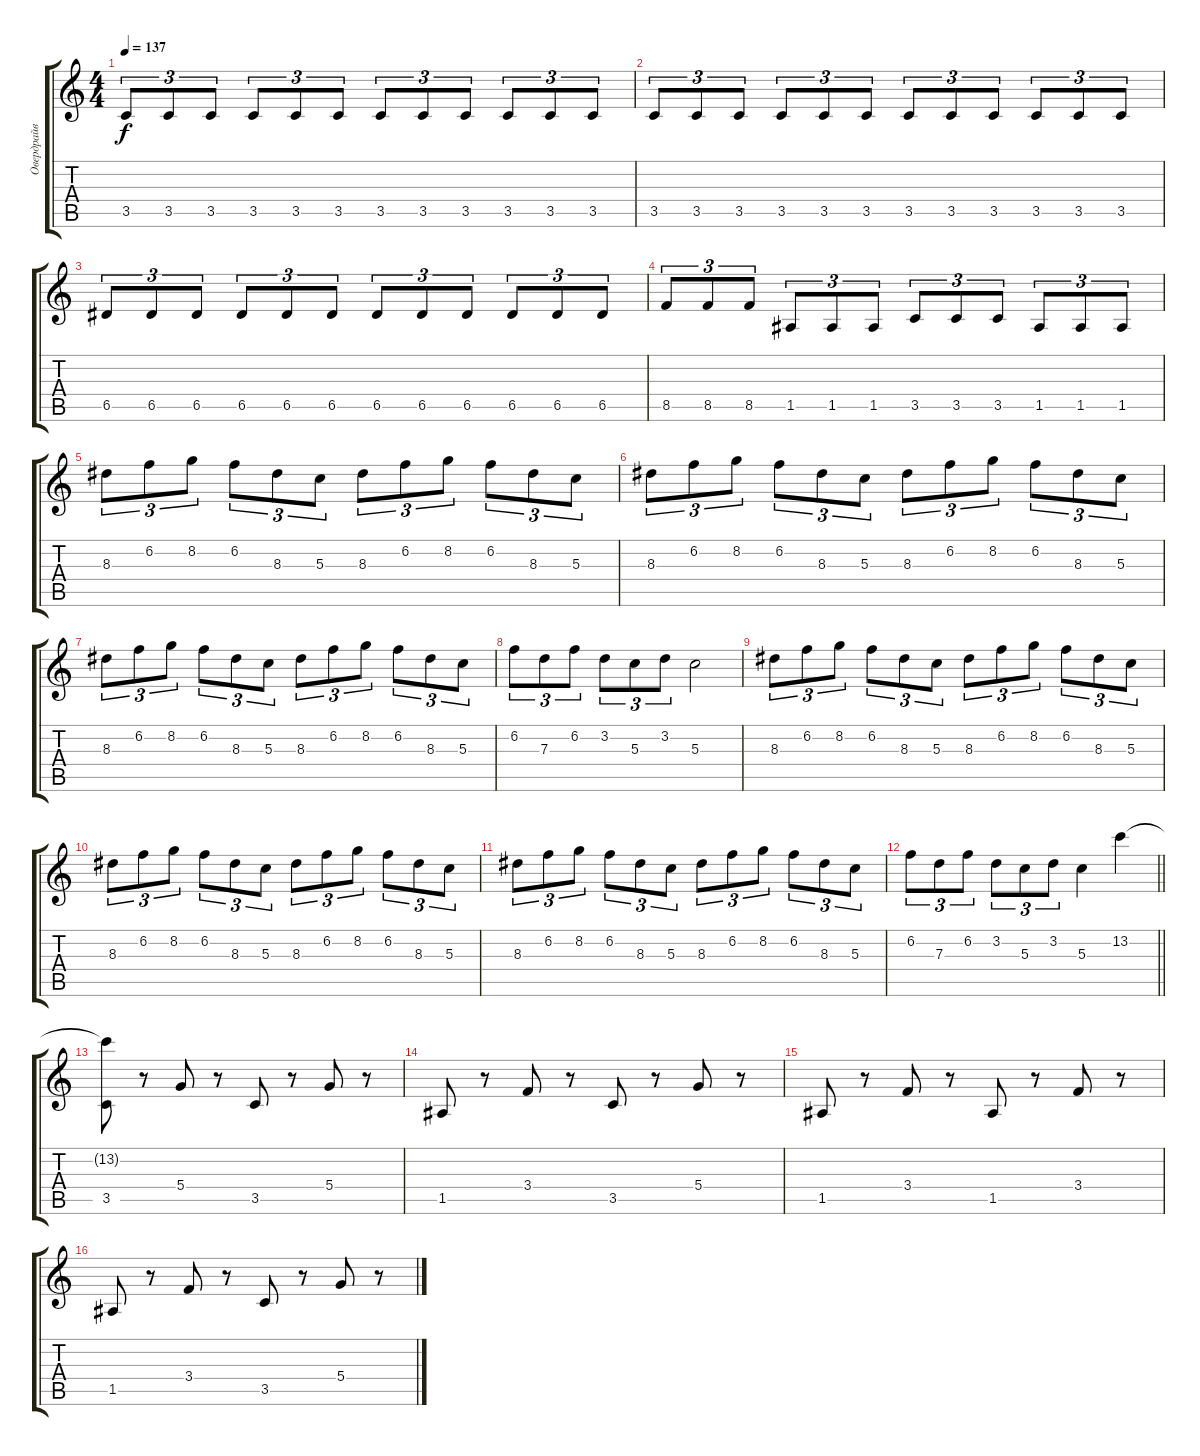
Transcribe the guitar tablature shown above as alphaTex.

\track ("Овердрайв" "Овердрайв") {instrument overdrivenguitar}
\staff {score tabs}
\tuning (E4 B3 G3 D3 A2 E2) {hide}
\ts (4 4)
\tempo 137
\clef g2
\ks c
3.5.8{tu (3 2) dy f} 3.5.8{tu (3 2)} 3.5.8{tu (3 2)} 3.5.8{tu (3 2)} 3.5.8{tu (3 2)} 3.5.8{tu (3 2)} 3.5.8{tu (3 2)} 3.5.8{tu (3 2)} 3.5.8{tu (3 2)} 3.5.8{tu (3 2)} 3.5.8{tu (3 2)} 3.5.8{tu (3 2)} |
3.5.8{tu (3 2)} 3.5.8{tu (3 2)} 3.5.8{tu (3 2)} 3.5.8{tu (3 2)} 3.5.8{tu (3 2)} 3.5.8{tu (3 2)} 3.5.8{tu (3 2)} 3.5.8{tu (3 2)} 3.5.8{tu (3 2)} 3.5.8{tu (3 2)} 3.5.8{tu (3 2)} 3.5.8{tu (3 2)} |
6.5.8{tu (3 2)} 6.5.8{tu (3 2)} 6.5.8{tu (3 2)} 6.5.8{tu (3 2)} 6.5.8{tu (3 2)} 6.5.8{tu (3 2)} 6.5.8{tu (3 2)} 6.5.8{tu (3 2)} 6.5.8{tu (3 2)} 6.5.8{tu (3 2)} 6.5.8{tu (3 2)} 6.5.8{tu (3 2)} |
8.5.8{tu (3 2)} 8.5.8{tu (3 2)} 8.5.8{tu (3 2)} 1.5.8{tu (3 2)} 1.5.8{tu (3 2)} 1.5.8{tu (3 2)} 3.5.8{tu (3 2)} 3.5.8{tu (3 2)} 3.5.8{tu (3 2)} 1.5.8{tu (3 2)} 1.5.8{tu (3 2)} 1.5.8{tu (3 2)} |
8.3.8{tu (3 2)} 6.2.8{tu (3 2)} 8.2.8{tu (3 2)} 6.2.8{tu (3 2)} 8.3.8{tu (3 2)} 5.3.8{tu (3 2)} 8.3.8{tu (3 2)} 6.2.8{tu (3 2)} 8.2.8{tu (3 2)} 6.2.8{tu (3 2)} 8.3.8{tu (3 2)} 5.3.8{tu (3 2)} |
8.3.8{tu (3 2)} 6.2.8{tu (3 2)} 8.2.8{tu (3 2)} 6.2.8{tu (3 2)} 8.3.8{tu (3 2)} 5.3.8{tu (3 2)} 8.3.8{tu (3 2)} 6.2.8{tu (3 2)} 8.2.8{tu (3 2)} 6.2.8{tu (3 2)} 8.3.8{tu (3 2)} 5.3.8{tu (3 2)} |
8.3.8{tu (3 2)} 6.2.8{tu (3 2)} 8.2.8{tu (3 2)} 6.2.8{tu (3 2)} 8.3.8{tu (3 2)} 5.3.8{tu (3 2)} 8.3.8{tu (3 2)} 6.2.8{tu (3 2)} 8.2.8{tu (3 2)} 6.2.8{tu (3 2)} 8.3.8{tu (3 2)} 5.3.8{tu (3 2)} |
6.2.8{tu (3 2)} 7.3.8{tu (3 2)} 6.2.8{tu (3 2)} 3.2.8{tu (3 2)} 5.3.8{tu (3 2)} 3.2.8{tu (3 2)} 5.3.2 |
8.3.8{tu (3 2)} 6.2.8{tu (3 2)} 8.2.8{tu (3 2)} 6.2.8{tu (3 2)} 8.3.8{tu (3 2)} 5.3.8{tu (3 2)} 8.3.8{tu (3 2)} 6.2.8{tu (3 2)} 8.2.8{tu (3 2)} 6.2.8{tu (3 2)} 8.3.8{tu (3 2)} 5.3.8{tu (3 2)} |
8.3.8{tu (3 2)} 6.2.8{tu (3 2)} 8.2.8{tu (3 2)} 6.2.8{tu (3 2)} 8.3.8{tu (3 2)} 5.3.8{tu (3 2)} 8.3.8{tu (3 2)} 6.2.8{tu (3 2)} 8.2.8{tu (3 2)} 6.2.8{tu (3 2)} 8.3.8{tu (3 2)} 5.3.8{tu (3 2)} |
8.3.8{tu (3 2)} 6.2.8{tu (3 2)} 8.2.8{tu (3 2)} 6.2.8{tu (3 2)} 8.3.8{tu (3 2)} 5.3.8{tu (3 2)} 8.3.8{tu (3 2)} 6.2.8{tu (3 2)} 8.2.8{tu (3 2)} 6.2.8{tu (3 2)} 8.3.8{tu (3 2)} 5.3.8{tu (3 2)} |
\barLineRight lightlight
6.2.8{tu (3 2)} 7.3.8{tu (3 2)} 6.2.8{tu (3 2)} 3.2.8{tu (3 2)} 5.3.8{tu (3 2)} 3.2.8{tu (3 2)} 5.3.4 13.2.4 |
(13.2{t} 3.5).8 r.8 5.4.8 r.8 3.5.8 r.8 5.4.8 r.8 |
1.5.8 r.8 3.4.8 r.8 3.5.8 r.8 5.4.8 r.8 |
1.5.8 r.8 3.4.8 r.8 1.5.8 r.8 3.4.8 r.8 |
1.5.8 r.8 3.4.8 r.8 3.5.8 r.8 5.4.8 r.8
